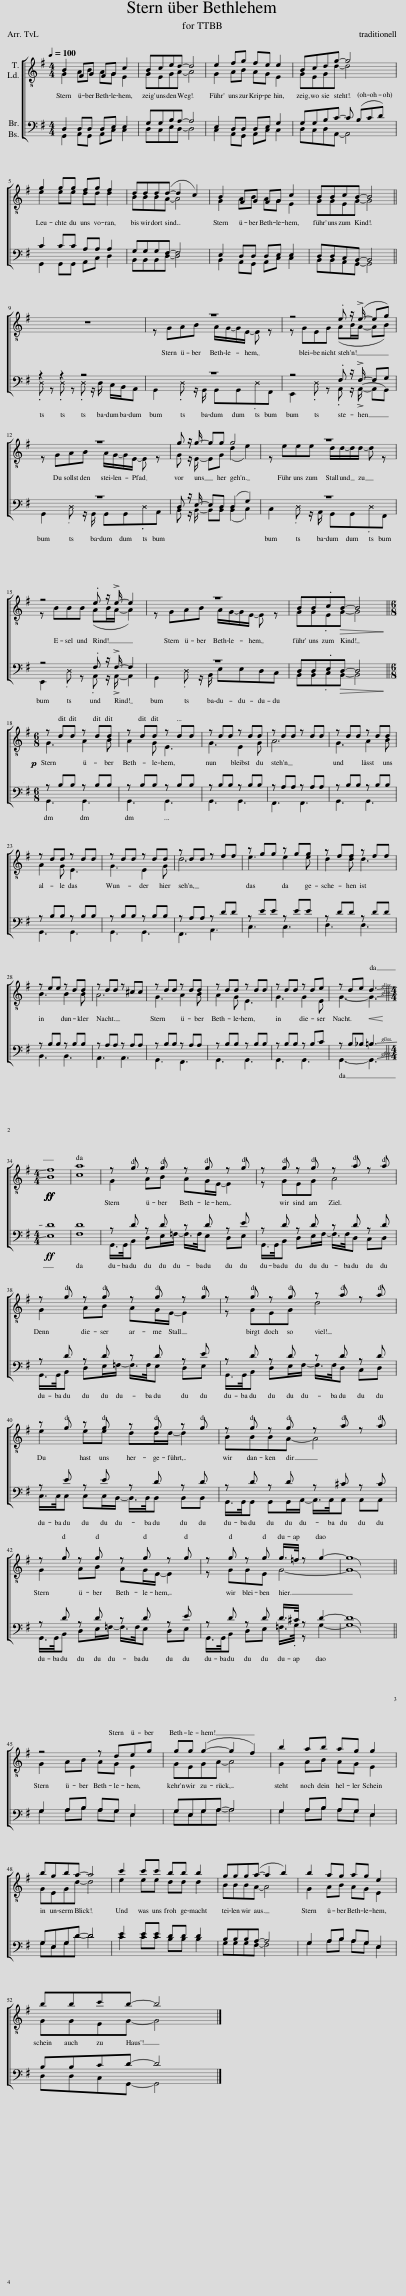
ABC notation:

X:1
%%score [ ( 1 2 ) ( 3 4 ) ]
L:1/8
Q:1/4=100
M:4/4
I:linebreak $
K:G
V:1 treble-8
V:2 treble-8
V:3 bass
V:4 bass
V:1
 B2 FG FG c2 | Bced- d4 | e2 fg fe e2 | Bcdg- g4 |$ g2 gg fg f2 | %5
 ddd(d- d2 c2) | B2 FG FG c2 | BBcB- B4 ||$ z8 | z8 | %10
 z4 .e z/ (!>!e/- eg) |$ z8 | g z/ g/- gg g4 | z8 |$ z4 .e z/ !>!e/- e2 | %15
 z8 | BB.c!>(!B- B4!>)! ||$[M:6/8]!p! z dd z dd | z dd z dd | z dd z dd | %20
 z dd z dd | z dd z dd |$ z dd z dd | z dd z dd | z dd z ff | %25
 z gg z gg | z ff z ff |$ z ee z dd | z dd z ^cc | z dd z dd | %30
 z dd z dd | z dd z de | z de!<(! !-(!d3!<)! ||$[M:4/4]!ff!!ff! !-)!f8 | a8 | %35
 z g z g z g z g | z g z g z a z a |$ z g z g z g z g | z g z g z a z a |$ z g z g z g z g | %40
 z g z g z a z a |$ z g z g z g z g | z g z g g/>=f/ z g2- | g8 ||$ z4 z deg | %45
 gg (g2- g2 f2) | b2 ab ag g2 |$ bgba- a4 | c'2 c'c' bb b2 | ggg(a- a2 b2) | %50
 b2 ag ag e2 |$ bbc'b- b4 |] %52
V:2
 G2 AB AG E2 | GEGA- A4 | G2 AB AG E2 | GEGd- d4 |$ e2 ee dd d2 | %5
 BBBA- A4 | G2 AB AG E2 | GGEG- G4 ||$ x8 | z GAB A/G/-G/E/- E z | %10
 z GEG (AB/A/- AB) |$ z GAB A/G/-G/E/- E z | G z/ E/- EG (d2 e2) | z eee d/d/-d/d/- d z |$ z BBB (AB/A/- A2) | %15
 z GAB A/G/-G/E/- E z | GG.EG- G4 ||$[M:6/8] G3 A2 B | A2 G E3 | G3 E2 G | %20
 A6 | G3 A2 B |$ A2 G E3 | G3 E2 G | d6 | %25
 e3 e2 e | d2 d d3 |$ B3 B2 B | A6 | G3 A2 B | %30
 A2 G E3 | G3 G2 E | G3- !-(!G3 ||$[M:4/4] !-)!B8 | c8 | %35
 G2 AB AG/E/- E2 | z GEG A4 |$ G2 AB AG/E/- E2 | z GEG d4 |$ e2 ee dd/d/- d2 | %40
 BBBA- A4 |$ G2 AB AG/E/- E2 | z GGE G4- | G8 ||$ G2 AB AG E2 | %45
 GEGA- A4 | G2 AB AG E2 |$ GEGd- d4 | e2 ee dd d2 | BBBA- A4 | %50
 G2 AB AG E2 |$ GGEG- G4 |] %52
V:3
 D,2 D,D, D,E, E,2 | G,G,B,A,- A,4 | E,2 D,D, D,E, G,2 | G,G,B,C- C (B,CD) |$ C2 CC A,A, A,2 | %5
 G,G,G,F,- F,4 | E,2 D,D, D,E, E,2 | D,D,C,B,,- B,,4 ||$ z2 z2 z4 | z8 | %10
 z4 .F, z/ !>!F,/- F,G, |$ z8 | D, z/ E,/- E,D, (D,2 G,2) | z8 |$ z4 .F, z/ !>!F,/- F,2 | %15
 z8 | D,D,.E,!>(!D,- D,4!>)! ||$[M:6/8]!p! z B,B, z B,B, | z B,B, z B,B, | z B,B, z B,B, | %20
 z A,A, z A,A, | z B,B, z B,B, |$ z B,B, z B,B, | z B,B, z B,B, | z A,A, z DD | %25
 z EE z EE | z DD z DD |$ z B,B, z B,B, | z A,A, z A,A, | z B,B, z A,A, | %30
 z B,B, z B,B, | z B,B, z B,C | z B,_B, !-(!=B,3 ||$[M:4/4]!ff! !-)!D8 | D8 | %35
 z D z D z D z E | z D z D z D z D |$ z D z D z D z E | z D z D z D z D |$ z E z E z D z D | %40
 z D z D z ^C z C |$ z D z D z D z E | z D z D D/>^C/ z D2- | D8 ||$ G,2 A,B, A,G, E,2 | %45
 G,E,G,A,- A,4 | G,2 A,B, A,G, E,2 |$ G,E,G,D- D4 | E2 EE DD D2 | B,B,B,A,- A,4 | %50
 G,2 A,B, A,G, E,2 |$ B,B,CD- D4 |] %52
V:4
 G,,2 A,,G,, A,,C, C,2 | D,C,E,D,- D,4 | C,2 A,,G,, A,,C, C,2 | D,C,D,A,,- A,,4 |$ G,,2 G,,G,, A,,C, D,2 | %5
 B,,B,,B,,D,- D,4 | B,,2 A,,G,, A,,C, C,2 | B,,B,,A,,G,,- G,,4 ||$ .D, z .D, z .D, z/ D,/ C,/B,,/A,, | G,,2 .D, z/ G,,/ G,,G,,.D,F,, | %10
 E,,2 .D, z .A,, z/ (!>!A,,/- A,,G,,) |$ G,,2 .D, z/ G,,/ G,,G,,.D,A,, | B,, z/ B,,/- B,,B,, (B,,2 C,2) | C,2 .D, z/ A,,/ G,,G,,.D,F,, |$ E,,2 .D, z .A,, z/ !>!A,,/- A,,2 | %15
 G,,2 .D, z/ B,,/ E,E,D,C, | B,,B,,.C,B,,- B,,4 ||$[M:6/8] G,,3 G,,3 | G,,3 G,,3 | G,,3 G,,3 | %20
 F,,3 F,,3 | G,,3 G,,3 |$ G,,3 G,,3 | G,,3 G,,3 | F,,3 A,,3 | %25
 C,3 C,3 | D,3 D,3 |$ B,,3 B,,3 | A,,3 A,,3 | G,,3 F,,3 | %30
 G,,3 G,,3 | G,,3 G,,3 | G,,3- !-(!G,,3 ||$[M:4/4] !-)!E,8 | F,8 | %35
 G,,/>G,,/B,, D,E,/=F,/- F,/>F,/E, D,E, | G,,/>G,,/B,, D,E,/F,/- F,/>F,/D, C,D, |$ G,,/>G,,/B,, D,E,/=F,/- F,/>F,/E, D,E, | G,,/>G,,/B,, D,E,/F,/- F,/>F,/D, C,D, |$ C,/>C,/C, C,C,/B,,/- B,,/>B,,/B,, B,,B,, | %40
 G,,/>G,,/G,, G,,G,,/A,,/- A,,/>A,,/A,, A,,A,, |$ G,,/>G,,/B,, D,E,/=F,/- F,/>F,/E, D,E, | G,,/>G,,/B,, D,E, =F,/>.G,/ z G,2- | G,8 ||$ G,2 A,B, A,G, E,2 | %45
 G,E,G,A,- A,4 | G,2 A,B, A,G, E,2 |$ G,E,G,D- D4 | C2 CC B,B, B,2 | G,G,G,F,- F,4 | %50
 G,2 A,B, A,G, E,2 |$ D,D,C,G,,- G,,4 |] %52
